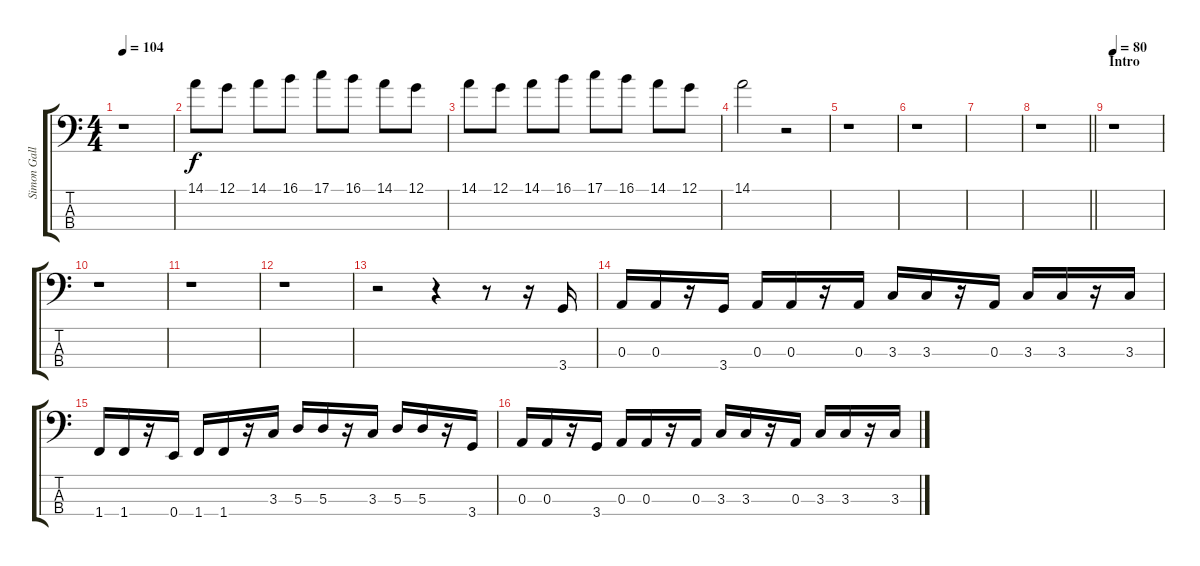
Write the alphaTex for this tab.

\track ("Simon Gallup" "Simon Gall") {instrument electricbasspick}
\staff {score tabs}
\tuning (G2 D2 A1 E1) {hide}
\ts (4 4)
\tempo 104
\clef f4
\ks c
r.1{dy f} |
14.1.8 12.1.8 14.1.8 16.1.8 17.1.8 16.1.8 14.1.8 12.1.8 |
14.1.8 12.1.8 14.1.8 16.1.8 17.1.8 16.1.8 14.1.8 12.1.8 |
14.1.2 r.2 |
r.1 |
r.1 |
|
\barLineRight lightlight
r.1 |
\section ("" "Intro")
\tempo 80
r.1 |
r.1 |
r.1 |
r.1 |
r.2 r.4 r.8 r.16 3.4.16 |
0.3.16 0.3.16 r.16 3.4.16 0.3.16 0.3.16 r.16 0.3.16 3.3.16 3.3.16 r.16 0.3.16 3.3.16 3.3.16 r.16 3.3.16 |
1.4.16 1.4.16 r.16 0.4.16 1.4.16 1.4.16 r.16 3.3.16 5.3.16 5.3.16 r.16 3.3.16 5.3.16 5.3.16 r.16 3.4.16 |
0.3.16 0.3.16 r.16 3.4.16 0.3.16 0.3.16 r.16 0.3.16 3.3.16 3.3.16 r.16 0.3.16 3.3.16 3.3.16 r.16 3.3.16
